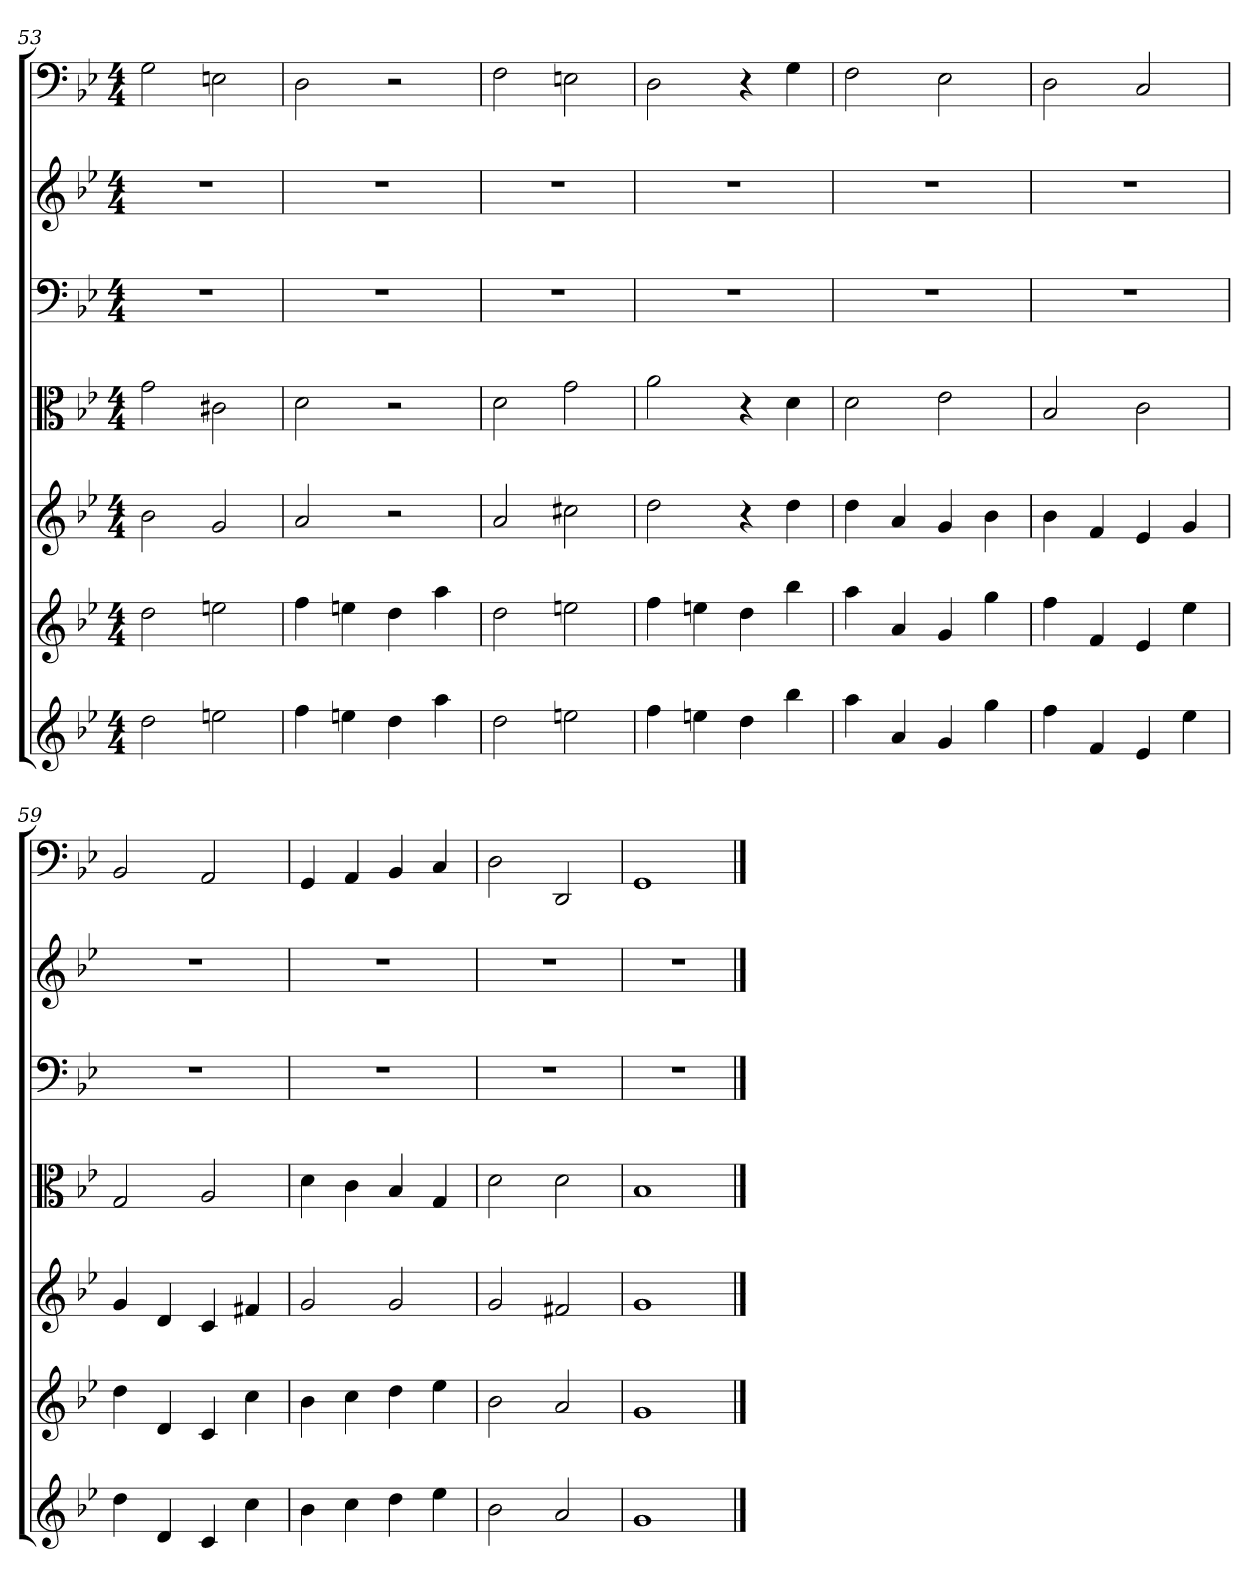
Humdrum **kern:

**kern	**kern	**kern	**kern	**kern	**kern	**kern
*part7	*part6	*part5	*part4	*part3	*part2	*part1
*staff7	*staff6	*staff5	*staff4	*staff3	*staff2	*staff1
*clefG2	*clefG2	*clefG2	*clefC3	*clefF4	*clefG2	*clefF4
*k[b-e-]	*k[b-e-]	*k[b-e-]	*k[b-e-]	*k[b-e-]	*k[b-e-]	*k[b-e-]
*g:	*g:	*g:	*g:	*g:	*g:	*g:
*M4/4	*M4/4	*M4/4	*M4/4	*M4/4	*M4/4	*M4/4
=53	=53	=53	=53	=53	=53	=53
2dd\	2dd"\	2b-"\	2g"\	1r	1r	2G"\
2een\	2een"\	2g"/	2c#X"\	.	.	2En"\
=54	=54	=54	=54	=54	=54	=54
4ff\	4ff"\	2a"/	2d"\	1r	1r	2D"\
4een\	4een"\	.	.	.	.	.
4dd\	4dd"\	2r	2r	.	.	2r
4aa\	4aa"\	.	.	.	.	.
=55	=55	=55	=55	=55	=55	=55
2dd\	2dd"\	2a"/	2d"\	1r	1r	2F"\
2een\	2een"\	2cc#X"\	2g"\	.	.	2En"\
=56	=56	=56	=56	=56	=56	=56
4ff\	4ff"\	2dd"\	2a"\	1r	1r	2D"\
4een\	4een"\	.	.	.	.	.
4dd\	4dd"\	4r	4r	.	.	4r
4bb-\	4bb-"\	4dd"\	4d"\	.	.	4G"\
=57	=57	=57	=57	=57	=57	=57
4aa\	4aa"\	4dd"\	2d"\	1r	1r	2F"\
4a/	4a"/	4a"/	.	.	.	.
4g/	4g"/	4g"/	2e-"\	.	.	2E-"\
4gg\	4gg"\	4b-"\	.	.	.	.
=58	=58	=58	=58	=58	=58	=58
4ff\	4ff"\	4b-"\	2B-"/	1r	1r	2D"\
4f/	4f"/	4f"/	.	.	.	.
4e-/	4e-"/	4e-"/	2c"\	.	.	2C"/
4ee-\	4ee-"\	4g"/	.	.	.	.
=59	=59	=59	=59	=59	=59	=59
4dd\	4dd"\	4g"/	2G"/	1r	1r	2BB-"/
4d/	4d"/	4d"/	.	.	.	.
4c/	4c"/	4c"/	2A"/	.	.	2AA"/
4cc\	4cc"\	4f#X"/	.	.	.	.
=60	=60	=60	=60	=60	=60	=60
4b-\	4b-"\	2g"/	4d"\	1r	1r	4GG"/
4cc\	4cc"\	.	4c"\	.	.	4AA"/
4dd\	4dd"\	2g"/	4B-"/	.	.	4BB-"/
4ee-\	4ee-"\	.	4G"/	.	.	4C"/
=61	=61	=61	=61	=61	=61	=61
2b-\	2b-"\	2g"/	2d"\	1r	1r	2D"\
2a/	2a"/	2f#X"/	2d"\	.	.	2DD"/
=62	=62	=62	=62	=62	=62	=62
1g/	1g"/	1g"/	1B-"/	1r	1r	1GG"/
==	==	==	==	==	==	==
*-	*-	*-	*-	*-	*-	*-
